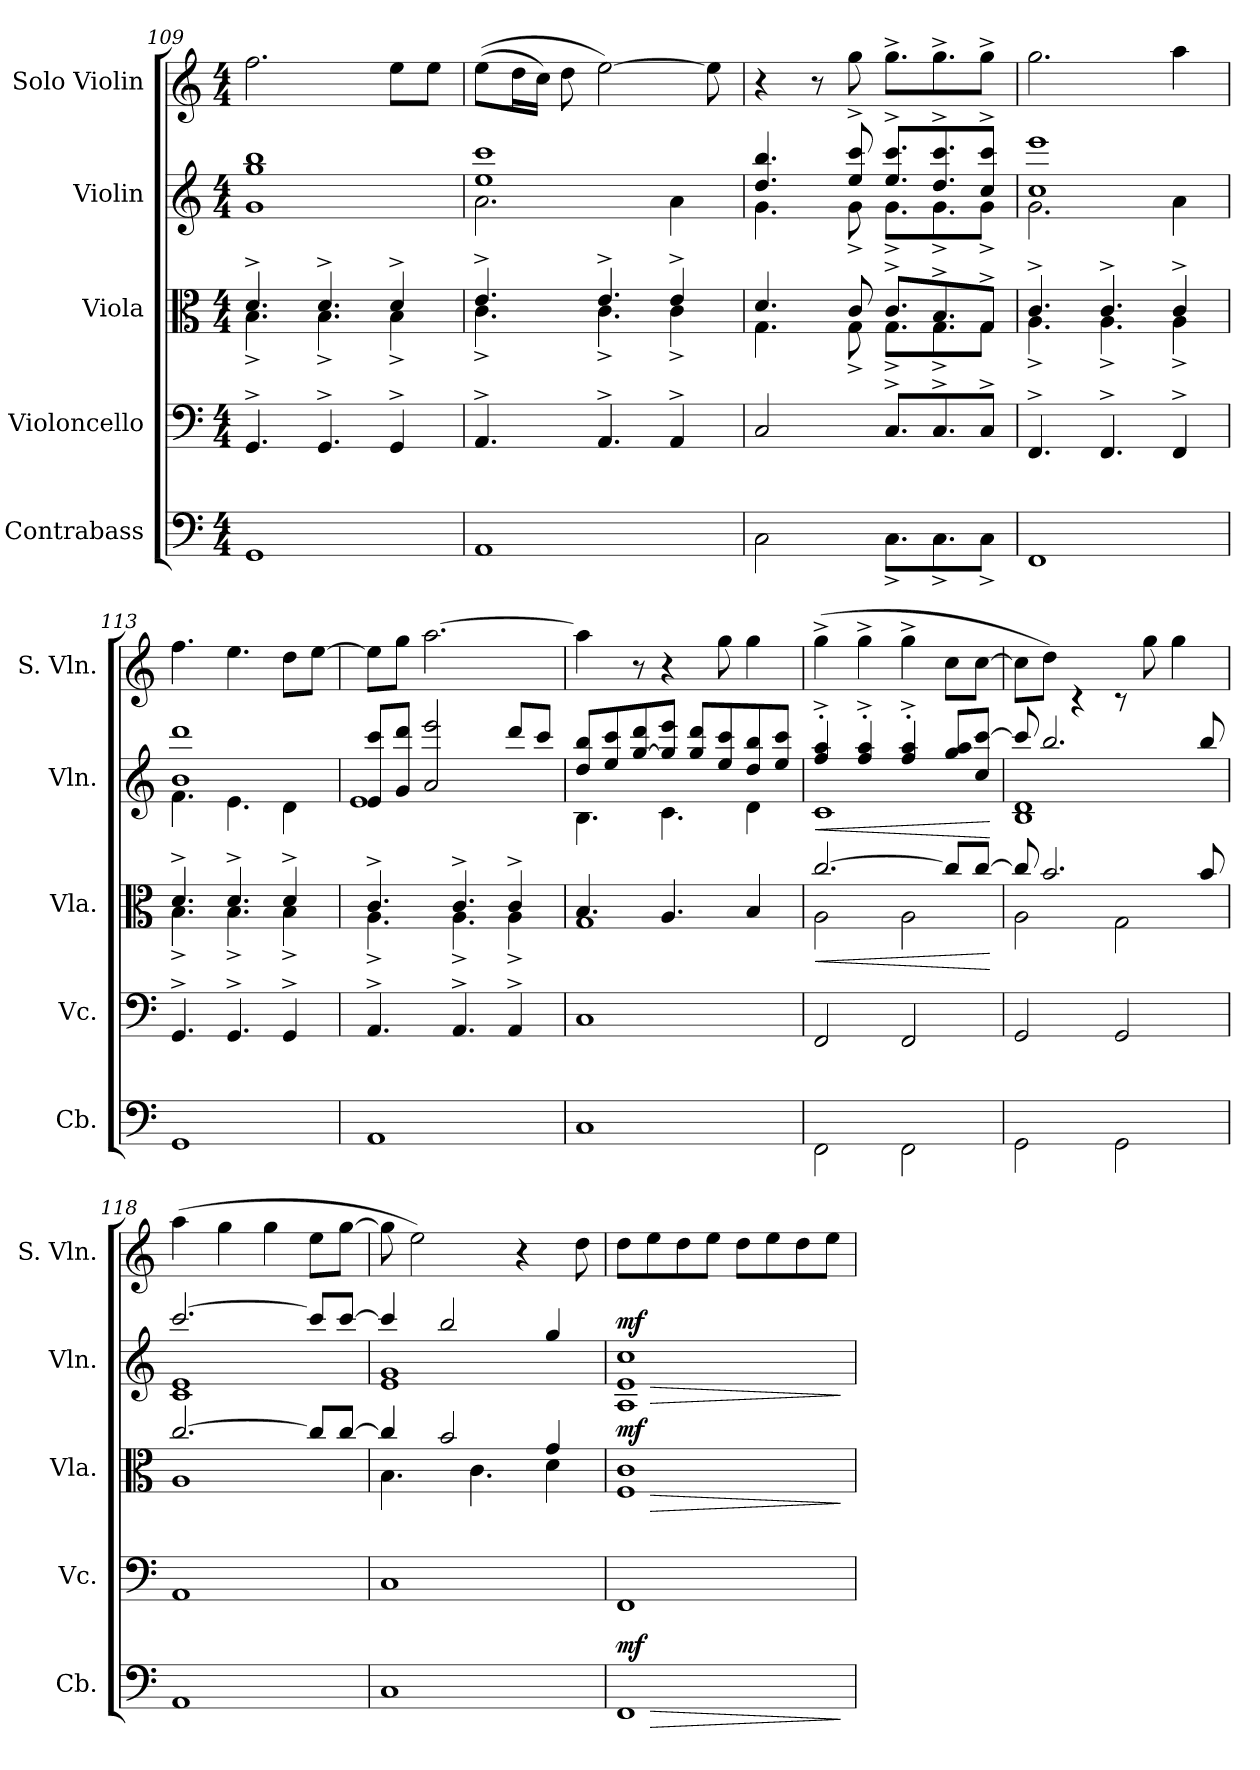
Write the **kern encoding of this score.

**kern	**dynam	**kern	**dynam	**kern	**dynam	**kern	**dynam	**kern
*part5	*part5	*part4	*part4	*part3	*part3	*part2	*part2	*part1
*staff5	*staff5	*staff4	*staff4	*staff3	*staff3	*staff2	*staff2	*staff1
*I"Contrabass	*	*I"Violoncello	*	*I"Viola	*	*I"Violin	*	*I"Solo Violin
*I'Cb.	*	*I'Vc.	*	*I'Vla.	*	*I'Vln.	*	*I'S. Vln.
*clefF4	*	*clefF4	*	*clefC3	*	*clefG2	*	*clefG2
*ITrd7c12	*	*	*	*	*	*	*	*
*k[]	*	*k[]	*	*k[]	*	*k[]	*	*k[]
*M4/4	*	*M4/4	*	*M4/4	*	*M4/4	*	*M4/4
=109	=109	=109	=109	=109	=109	=109	=109	=109
*^	*	*^	*	*^	*	*^	*	*
1ryy	1GGG	.	4.GG^/	1ryy	.	4.d^/	4.B^\	.	1gg 1bb	1g	.	2.ff\
.	.	.	4.GG^/	.	.	4.d^/	4.B^\	.	.	.	.	.
.	.	.	4GG^/	.	.	4d^/	4B^\	.	.	.	.	8ee\L
.	.	.	.	.	.	.	.	.	.	.	.	8ee\J
=110	=110	=110	=110	=110	=110	=110	=110	=110	=110	=110	=110	=110
1ryy	1AAA	.	4.AA^/	1ryy	.	4.e^/	4.c^\	.	1ee 1ccc	2.a\	.	((8ee\L
.	.	.	.	.	.	.	.	.	.	.	.	16dd\L
.	.	.	.	.	.	.	.	.	.	.	.	16cc\JJ)
.	.	.	.	.	.	.	.	.	.	.	.	8dd\
.	.	.	4.AA^/	.	.	4.e^/	4.c^\	.	.	.	.	[2ee\)
.	.	.	4AA^/	.	.	4e^/	4c^\	.	.	4a\	.	.
.	.	.	.	.	.	.	.	.	.	.	.	8ee\]
=111	=111	=111	=111	=111	=111	=111	=111	=111	=111	=111	=111	=111
1ryy	2CC\	.	2C/	1ryy	.	4.d/	4.G\	.	4.dd/ 4.bb/	4.g\	.	4r
.	.	.	.	.	.	.	.	.	.	.	.	8r
.	.	.	.	.	.	8c/	8G^\	.	8ee/^ 8ccc/^	8g^\	.	8gg\
.	8.CC^\L	.	8.C^/L	.	.	8.c^/L	8.G^\L	.	8.ee/^ 8.ccc/^L	8.g^\L	.	8.gg^\L
.	8.CC^\	.	8.C^/	.	.	8.B^/	8.G^\	.	8.dd/^ 8.ccc/^	8.g^\	.	8.gg^\
.	8CC^\J	.	8C^/J	.	.	8G^/J	8G\J	.	8cc/^ 8ccc/^J	8g^\J	.	8gg^\J
!!LO:PB:g=z
=112	=112	=112	=112	=112	=112	=112	=112	=112	=112	=112	=112	=112
1ryy	1FFF	.	4.FF^/	1ryy	.	4.c^/	4.A^\	.	1cc 1eee	2.g\	.	2.gg\
.	.	.	4.FF^/	.	.	4.c^/	4.A^\	.	.	.	.	.
.	.	.	4FF^/	.	.	4c^/	4A^\	.	.	4a\	.	4aa\
=113	=113	=113	=113	=113	=113	=113	=113	=113	=113	=113	=113	=113
1ryy	1GGG	.	4.GG^/	1ryy	.	4.d^/	4.B^\	.	1b 1ddd	4.f\	.	4.ff\
.	.	.	4.GG^/	.	.	4.d^/	4.B^\	.	.	4.e\	.	4.ee\
.	.	.	4GG^/	.	.	4d^/	4B^\	.	.	4d\	.	8dd\L
.	.	.	.	.	.	.	.	.	.	.	.	[8ee\J
=114	=114	=114	=114	=114	=114	=114	=114	=114	=114	=114	=114	=114
1ryy	1AAA	.	4.AA^/	1ryy	.	4.c^/	4.A^\	.	8e/ 8ccc/L	1e	.	8ee\L]
.	.	.	.	.	.	.	.	.	8g/ 8ddd/J	.	.	8gg\J
.	.	.	.	.	.	.	.	.	2a/ 2eee/	.	.	[2.aa\
.	.	.	4.AA^/	.	.	4.c^/	4.A^\	.	.	.	.	.
.	.	.	4AA^/	.	.	4c^/	4A^\	.	8ddd/L	.	.	.
.	.	.	.	.	.	.	.	.	8ccc/J	.	.	.
=115	=115	=115	=115	=115	=115	=115	=115	=115	=115	=115	=115	=115
1ryy	1CC	.	1C	1ryy	.	4.B/	1G	.	8dd/ 8bb/L	4.B\	.	4aa\]
.	.	.	.	.	.	.	.	.	8ee/ 8ccc/	.	.	.
.	.	.	.	.	.	.	.	.	[8gg/ 8ddd/	.	.	8r
.	.	.	.	.	.	4.A/	.	.	8gg/] 8eee/J	4.c\	.	4r
.	.	.	.	.	.	.	.	.	8gg/ 8ddd/L	.	.	.
.	.	.	.	.	.	.	.	.	8ee/ 8ccc/	.	.	8gg\
.	.	.	.	.	.	4B/	.	.	8dd/ 8bb/	4d\	.	4gg\
.	.	.	.	.	.	.	.	.	8ee/ 8ccc/J	.	.	.
=116	=116	=116	=116	=116	=116	=116	=116	=116	=116	=116	=116	=116
!	!	!	!	!	!	!	!	!LO:HP:b	!	!	!LO:HP:b	!
1ryy	2FFF\	.	2FF/	1ryy	.	[2.cc/	2A\	<	4ff/'^ 4aa/'^	1c	<	(4gg^\
.	.	.	.	.	.	.	.	.	4ff/'^ 4aa/'^	.	.	4gg^\
.	2FFF\	.	2FF/	.	.	.	2A\	.	4ff/'^ 4aa/'^	.	.	4gg^\
.	.	.	.	.	.	8cc/L]	.	.	8gg/ 8aa/L	.	.	8cc\L
.	.	.	.	.	.	[8cc/J	.	.	8cc/ [8ccc/J	.	.	[8cc\J
*v	*v	*	*	*	*	*v	*v	*	*v	*v	*	*
*	*	*v	*v	*	*	*	*	*	*
.	.	.	.	.	[	.	[	.
!!LO:LB:g=z
=117	=117	=117	=117	=117	=117	=117	=117	=117
*^	*	*^	*	*^	*	*^	*	*
1ryy	2GGG\	.	2GG/	1ryy	.	8cc/]	2A\	.	8ccc/]	1B 1d	.	8cc\L]
.	.	.	.	.	.	2.b/	.	.	2.bb/	.	.	8dd\J)
.	.	.	.	.	.	.	.	.	.	.	.	4rc
.	2GGG\	.	2GG/	.	.	.	2G\	.	.	.	.	8rc
.	.	.	.	.	.	.	.	.	.	.	.	8gg\
.	.	.	.	.	.	.	.	.	.	.	.	4gg\
.	.	.	.	.	.	8b/	.	.	8bb/	.	.	.
=118	=118	=118	=118	=118	=118	=118	=118	=118	=118	=118	=118	=118
1ryy	1AAA	.	1AA	1ryy	.	[2.cc/	1A	.	[2.ccc/	1c 1e	.	(4aa\
.	.	.	.	.	.	.	.	.	.	.	.	4gg\
.	.	.	.	.	.	.	.	.	.	.	.	4gg\
.	.	.	.	.	.	8cc/L]	.	.	8ccc/L]	.	.	8ee\L
.	.	.	.	.	.	[8cc/J	.	.	[8ccc/J	.	.	[8gg\J
=119	=119	=119	=119	=119	=119	=119	=119	=119	=119	=119	=119	=119
1ryy	1CC	.	1C	1ryy	.	4cc/]	4.B\	.	4ccc/]	1e 1g	.	8gg\]
.	.	.	.	.	.	.	.	.	.	.	.	2ee\)
.	.	.	.	.	.	2b/	.	.	2bb/	.	.	.
.	.	.	.	.	.	.	4.c\	.	.	.	.	.
.	.	.	.	.	.	.	.	.	.	.	.	4r
.	.	.	.	.	.	4g/	4d\	.	4gg/	.	.	.
.	.	.	.	.	.	.	.	.	.	.	.	8dd\
=120	=120	=120	=120	=120	=120	=120	=120	=120	=120	=120	=120	=120
!	!	!LO:HP:b	!	!	!LO:HP:b	!	!	!LO:HP:b	!	!	!LO:HP:b	!
!	!	!LO:DY:n=1:a	!	!	!LO:DY:n=1:a	!	!	!LO:DY:n=1:a	!	!	!LO:DY:n=1:a	!
1ryy	1FFF	> mf	1FF	1ryy	> mf	1c	1F	> mf	1cc	1A 1e	> mf	8dd\L
.	.	.	.	.	.	.	.	.	.	.	.	8ee\
.	.	.	.	.	.	.	.	.	.	.	.	8dd\
.	.	.	.	.	.	.	.	.	.	.	.	8ee\J
.	.	.	.	.	.	.	.	.	.	.	.	8dd\L
.	.	.	.	.	.	.	.	.	.	.	.	8ee\
.	.	.	.	.	.	.	.	.	.	.	.	8dd\
.	.	.	.	.	.	.	.	.	.	.	.	8ee\J
*v	*v	*	*	*	*	*v	*v	*	*v	*v	*	*
*	*	*v	*v	*	*	*	*	*	*
.	]	.	]	.	]	.	]	.
=	=	=	=	=	=	=	=	=
*-	*-	*-	*-	*-	*-	*-	*-	*-
